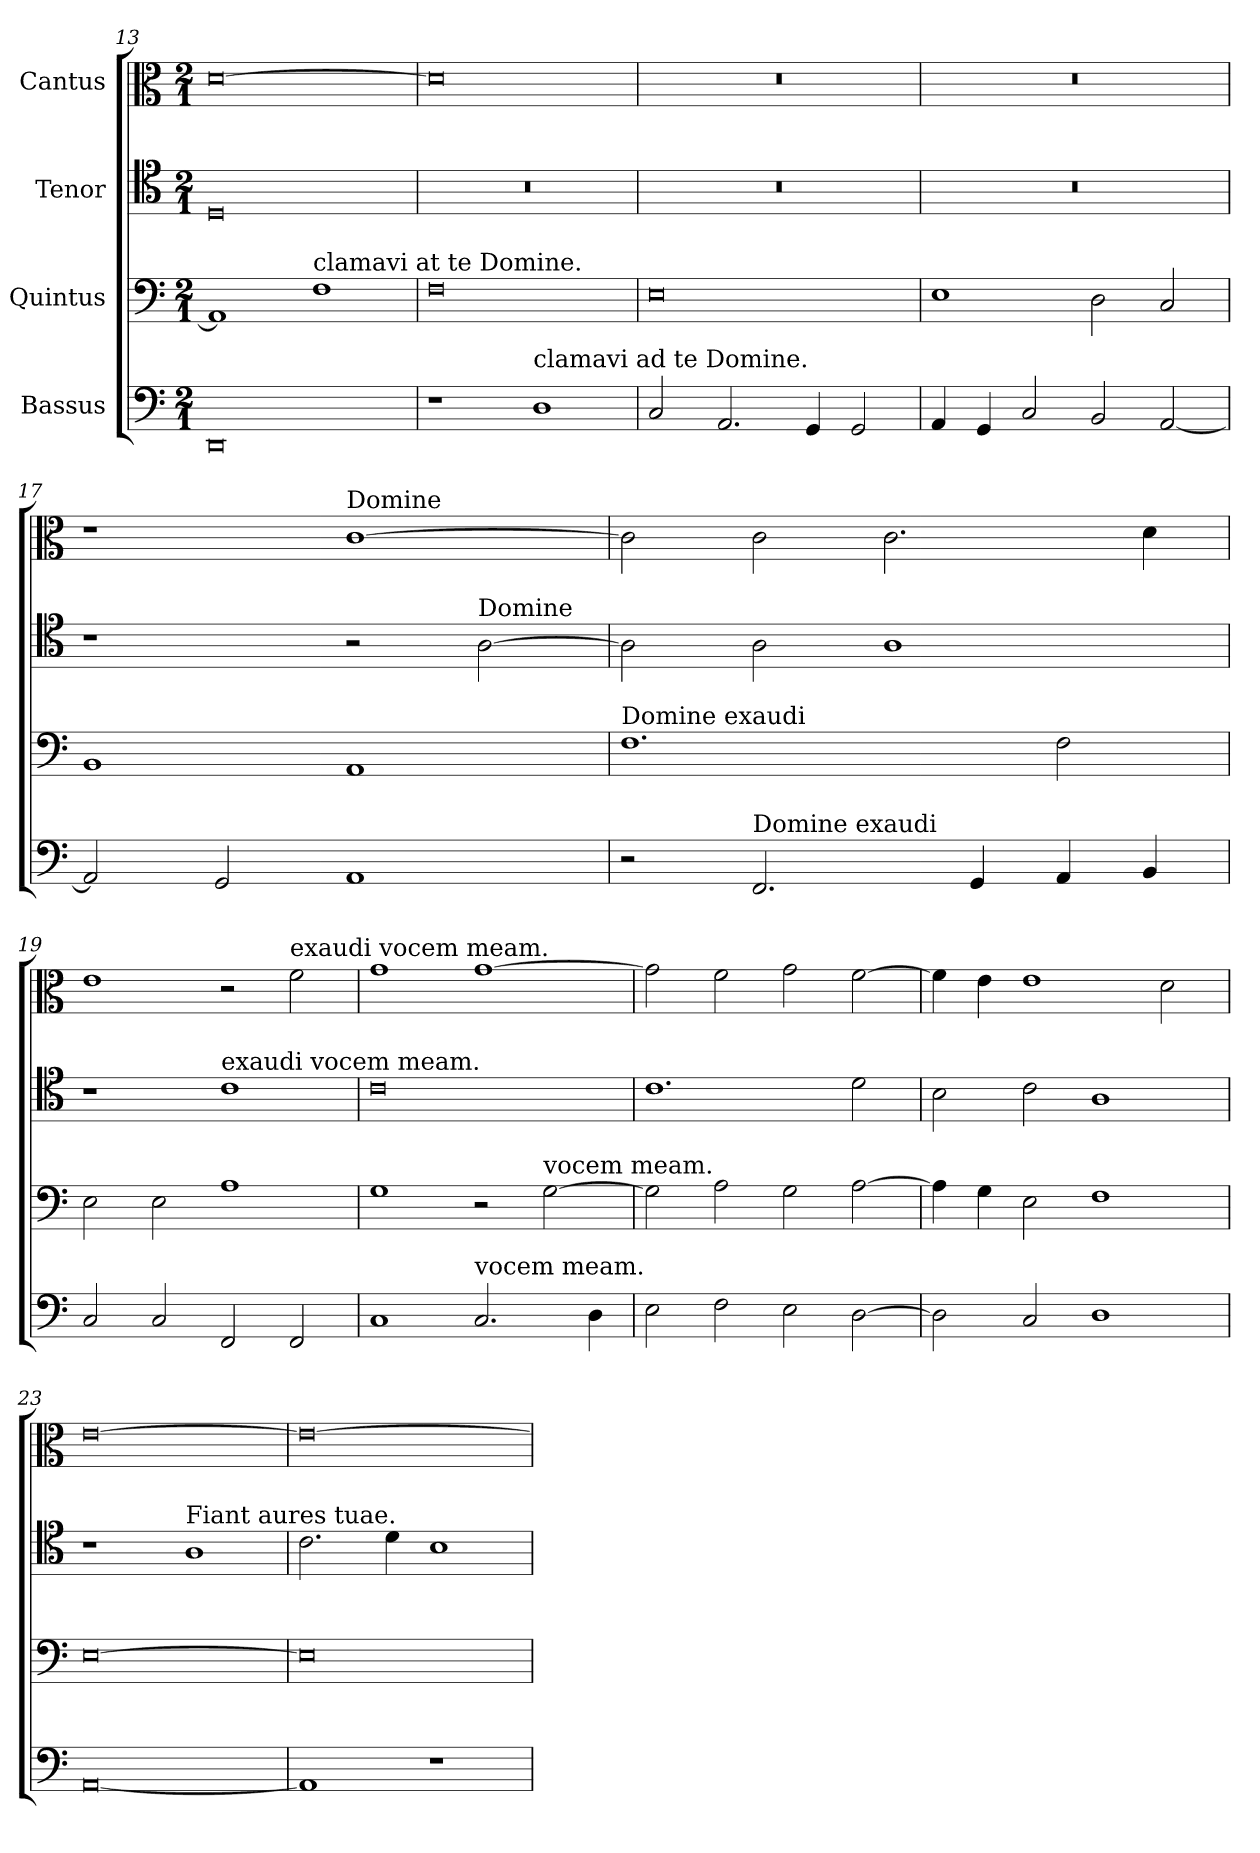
**kern	**kern	**kern	**kern
*part4	*part3	*part2	*part1
*staff4	*staff3	*staff2	*staff1
*I"Bassus	*I"Quintus	*I"Tenor	*I"Cantus
*clefF4	*clefF4	*clefC4	*clefC3
*k[]	*k[]	*k[]	*k[]
*M2/1	*M2/1	*M2/1	*M2/1
=13	=13	=13	=13
0DD	1AA]	0D	[0d
!	!LO:TX:a:t=clamavi at te Domine.	!	!
.	1F	.	.
=14	=14	=14	=14
1r	0F	0r	0d]
!LO:TX:a:t=clamavi ad te Domine.	!	!	!
1D	.	.	.
=15	=15	=15	=15
2C/	0E	0r	0r
2.AA/	.	.	.
4GG/	.	.	.
2GG/	.	.	.
!!LO:LB:g=z
=16	=16	=16	=16
4AA/	1E	0r	0r
4GG/	.	.	.
2C/	.	.	.
2BB/	2D\	.	.
[2AA/	2C/	.	.
=17	=17	=17	=17
2AA/]	1BB	1r	1r
2GG/	.	.	.
!	!	!	!LO:TX:a:t=Domine
1AA	1AA	2r	[1c
!	!	!LO:TX:a:t=Domine	!
.	.	[2A\	.
=18	=18	=18	=18
!	!LO:TX:a:t=Domine exaudi	!	!
2r	1.F	2A\]	2c\]
!LO:TX:a:t=Domine exaudi	!	!	!
2.FF/	.	2A\	2c\
.	.	1A	2.c\
4GG/	.	.	.
4AA/	2F\	.	.
4BB/	.	.	4d\
=19	=19	=19	=19
2C/	2E\	1r	1e
2C/	2E\	.	.
!	!	!LO:TX:a:t=exaudi vocem meam.	!
2FF/	1A	1c	2r
!	!	!	!LO:TX:a:t=exaudi vocem meam.
2FF/	.	.	2f\
=20	=20	=20	=20
1C	1G	0c	1g
!LO:TX:a:t=vocem meam.	!	!	!
2.C/	2r	.	[1g
!	!LO:TX:a:t=vocem meam.	!	!
.	[2G\	.	.
4D\	.	.	.
=21	=21	=21	=21
2E\	2G\]	1.c	2g\]
2F\	2A\	.	2f\
2E\	2G\	.	2g\
[2D\	[2A\	2d\	[2f\
=22	=22	=22	=22
2D\]	4A\]	2B\	4f\]
.	4G\	.	4e\
2C/	2E\	2c\	1e
1D	1F	1A	.
.	.	.	2d\
!!LO:PB:g=z
=23	=23	=23	=23
[0AA	[0E	1r	[0e
!	!	!LO:TX:a:t=Fiant aures tuae.	!
.	.	1A	.
=24	=24	=24	=24
1AA]	0E]	2.c\	0e_
.	.	4d\	.
1r	.	1B	.
=	=	=	=
*-	*-	*-	*-
